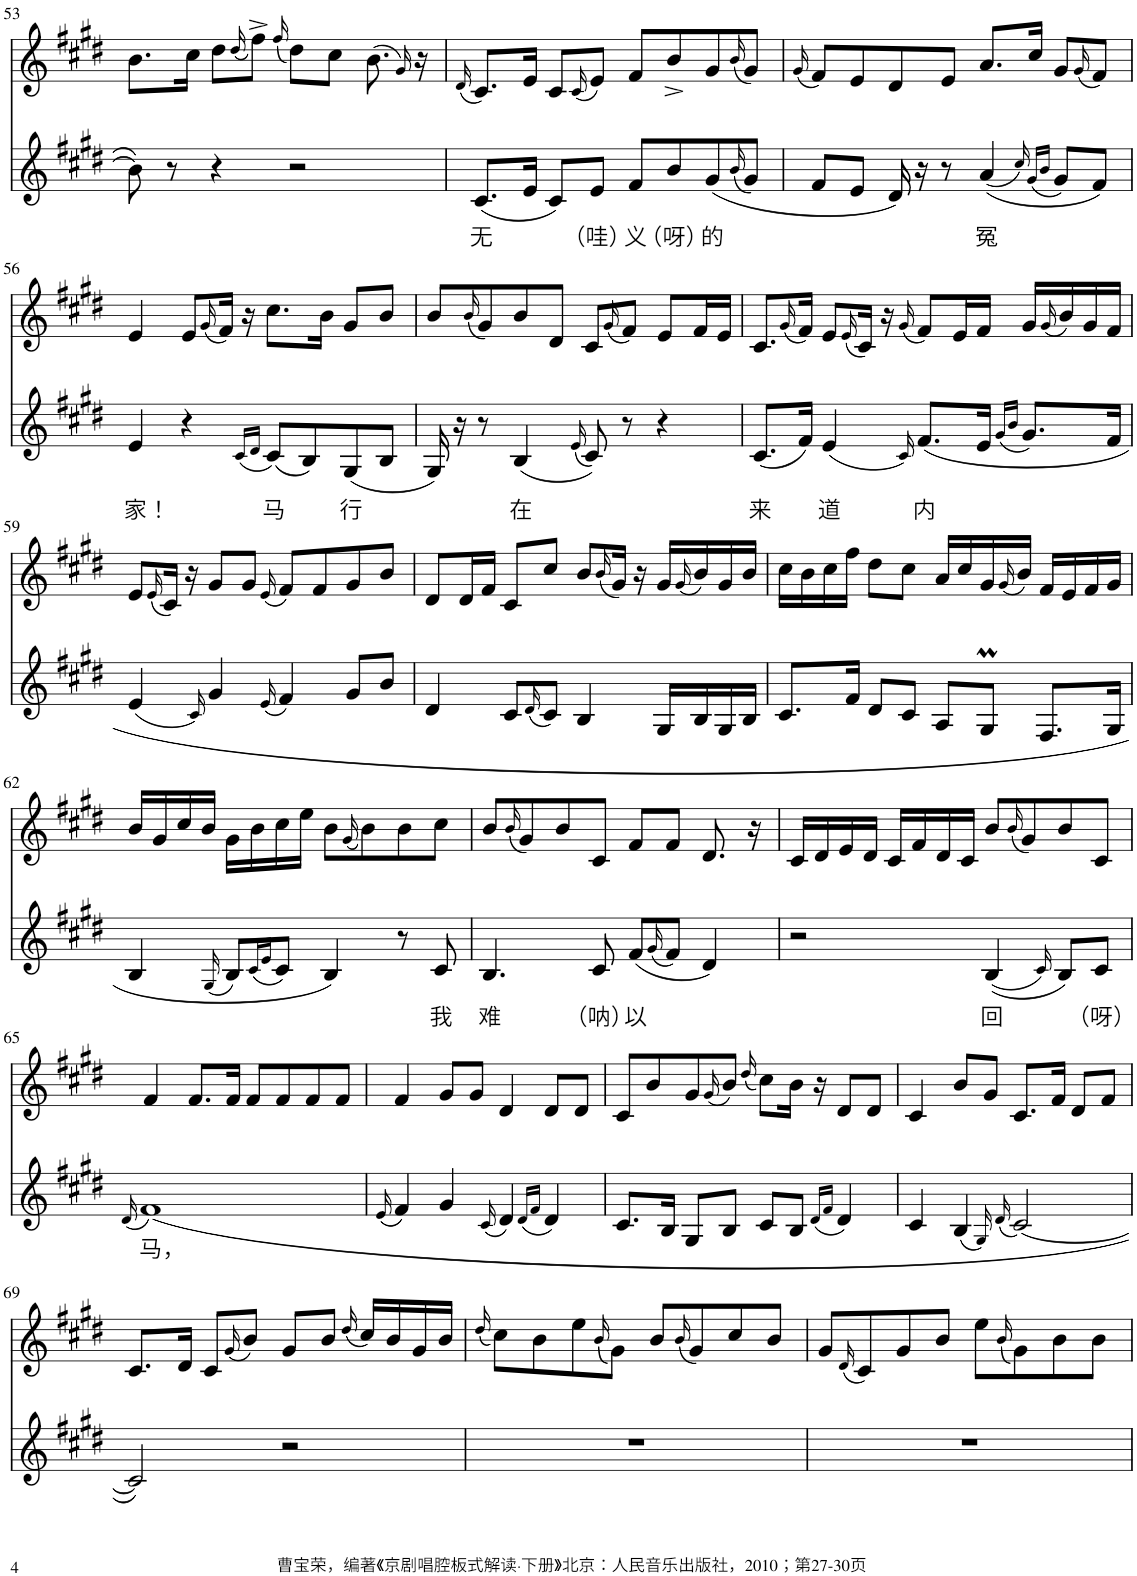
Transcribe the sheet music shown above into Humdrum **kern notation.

**kern	**text	**kern
*part2	*part2	*part1
*staff2	*staff2	*staff1
*I"Piano	*	*I"Piano
*I'Pno	*	*I'Pno
!!LO:PB:g=z
*clefG2	*	*clefG2
*k[f#c#g#d#]	*	*k[f#c#g#d#]
*M4/4	*	*M4/4
=53	=53	=53
8b\]	.	8.b\L
8r	.	.
.	.	16cc#\Jk
4r	.	8dd#\L
.	.	(16qdd#/
.	.	8ff#^\J)
.	.	(16qff#/
2r	.	8dd#\L)
.	.	8cc#\J
.	.	(8.b\
.	.	16qg#/)
.	.	16r
=54	=54	=54
.	.	(16qd#/
!	!LO:LY:b	!
(8.c#/L	无	8.c#/L)
16e/Jk	.	16e/Jk
8c#/L)	.	8c#/L
.	.	(16qc#/
!	!LO:LY:b	!
8e/J	（哇）	8e/J)
!	!LO:LY:b	!
8f#/L	义	8f#/L
!	!LO:LY:b	!
8b/	（呀）	8b^/
!	!LO:LY:b	!
(8g#/	的	8g#/
(16qb/	.	(16qb/
8g#/J)	.	8g#/J)
=55	=55	=55
.	.	(16qg#/
8f#/L	.	8f#/L)
8e/J	.	8e/
16d#/)	.	8d#/
16r	.	.
8r	.	8e/J
!	!LO:LY:b	!
((4a/	冤	8.a/L
.	.	16cc#/Jk
16qcc#/)	.	.
(16qg#/LL	.	.
16qb/JJ	.	.
8g#/L)	.	8g#/L
.	.	(16qg#/
8f#/J)	.	8f#/J)
!!LO:LB:g=z
=56	=56	=56
!	!LO:LY:b	!
4e/	家！	4e/
4r	.	8e/L
.	.	(16qg#/
.	.	16f#/Jk)
.	.	16r
(16qc#/LL	.	.
16qd#/JJ	.	.
!	!LO:LY:b	!
(8c#/L)	马	8.cc#\L
8B/)	.	.
.	.	16b\Jk
!	!LO:LY:b	!
(8G#/	行	8g#/L
8B/J	.	8b/J
=57	=57	=57
16G#/)	.	8b/L
16r	.	.
.	.	(16qb/
8r	.	8g#/)
!	!LO:LY:b	!
(4B/	在	8b/
.	.	8d#/J
(16qe/	.	.
8c#/))	.	8c#/L
.	.	(16qg#/
8r	.	8f#/J)
4r	.	8e/L
.	.	16f#/L
.	.	16e/JJ
=58	=58	=58
!	!LO:LY:b	!
(8.c#/L	来	8.c#/L
.	.	(16qg#/
16f#/Jk)	.	16f#/Jk)
!	!LO:LY:b	!
(4e/	道	8e/L
.	.	(16qe/
.	.	16c#/Jk)
.	.	16r
16qc#/)	.	(16qg#/
!	!LO:LY:b	!
(8.f#/L	内	8f#/L)
.	.	16e/L
16e/Jk	.	16f#/JJ
(16qg#/LL	.	.
16qb/JJ	.	.
8.g#/L)	.	16g#/LL
.	.	(16qg#/
.	.	16b/)
.	.	16g#/
16f#/Jk	.	16f#/JJ
!!LO:LB:g=z
=59	=59	=59
(4e/	.	8e/L
.	.	(16qe/
.	.	16c#/Jk)
.	.	16r
16qc#/)	.	.
4g#/	.	8g#/L
.	.	8g#/J
(16qe/	.	(16qe/
4f#/)	.	8f#/L)
.	.	8f#/
8g#/L	.	8g#/
8b/J	.	8b/J
=60	=60	=60
4d#/	.	8d#/L
.	.	16d#/L
.	.	16f#/JJ
8c#/L	.	8c#/L
(16qd#/	.	.
8c#/J)	.	8cc#/J
4B/	.	8b/L
.	.	(16qb/
.	.	16g#/Jk)
.	.	16r
16G#/LL	.	16g#/LL
.	.	(16qg#/
16B/	.	16b/)
16G#/	.	16g#/
16B/JJ	.	16b/JJ
=61	=61	=61
8.c#/L	.	16cc#\LL
.	.	16b\
.	.	16cc#\
16f#/Jk	.	16ff#\JJ
8d#/L	.	8dd#\L
8c#/J	.	8cc#\J
8A/L	.	16a/LL
.	.	16cc#/
8G#m/J	.	16g#/
.	.	(16qg#/
.	.	16b/JJ)
8.F#/L	.	16f#/LL
.	.	16e/
.	.	16f#/
16G#/Jk	.	16g#/JJ
!!LO:LB:g=z
=62	=62	=62
4B/	.	16b/LL
.	.	16g#/
.	.	16cc#/
.	.	16b/JJ
(16qG#/	.	.
8B/L)	.	16g#\LL
.	.	16b\
(16qc#/LL	.	.
16qe/JJ	.	.
8c#/J)	.	16cc#\
.	.	16ee\JJ
4B/)	.	8b\L
.	.	(16qg#/
.	.	8b\)
8r	.	8b\
!	!LO:LY:b	!
8c#/	我	8cc#\J
=63	=63	=63
!	!LO:LY:b	!
4.B/	难	8b/L
.	.	(16qb/
.	.	8g#/)
.	.	8b/
!	!LO:LY:b	!
8c#/	（呐）	8c#/J
!	!LO:LY:b	!
(8f#/L	以	8f#/L
(16qg#/	.	.
8f#/J)	.	8f#/J
4d#/)	.	8.d#/
.	.	16r
=64	=64	=64
2r	.	16c#/LL
.	.	16d#/
.	.	16e/
.	.	16d#/JJ
.	.	16c#/LL
.	.	16f#/
.	.	16d#/
.	.	16c#/JJ
!	!LO:LY:b	!
((4B/	回	8b/L
.	.	(16qb/
.	.	8g#/)
16qc#/)	.	.
8B/L)	.	8b/
!	!LO:LY:b	!
8c#/J	（呀）	8c#/J
!!LO:LB:g=z
=65	=65	=65
(16qd#/	.	.
!	!LO:LY:b	!
(1f#)	马，	4f#/
.	.	8.f#/L
.	.	16f#/Jk
.	.	8f#/L
.	.	8f#/
.	.	8f#/
.	.	8f#/J
=66	=66	=66
(16qe/	.	.
4f#/)	.	4f#/
4g#/	.	8g#/L
.	.	8g#/J
(16qc#/	.	.
4d#/)	.	4d#/
(16qd#/LL	.	.
16qf#/JJ	.	.
4d#/)	.	8d#/L
.	.	8d#/J
=67	=67	=67
8.c#/L	.	8c#/L
.	.	8b/
16B/Jk	.	.
8G#/L	.	8g#/
.	.	(16qg#/
8B/J	.	8b/J)
.	.	(16qdd#/
8c#/L	.	8cc#\L)
8B/J	.	16b\Jk
.	.	16r
(16qd#/LL	.	.
16qf#/JJ	.	.
4d#/)	.	8d#/L
.	.	8d#/J
=68	=68	=68
4c#/	.	4c#/
(4B/	.	8b/L
.	.	8g#/J
16qG#/)	.	.
(16qd#/	.	.
[2c#/)	.	8.c#/L
.	.	16f#/Jk
.	.	8d#/L
.	.	8f#/J
!!LO:LB:g=z
=69	=69	=69
2c#/])	.	8.c#/L
.	.	16d#/Jk
.	.	8c#/L
.	.	(16qg#/
.	.	8b/J)
2r	.	8g#/L
.	.	8b/J
.	.	(16qdd#/
.	.	16cc#/LL)
.	.	16b/
.	.	16g#/
.	.	16b/JJ
=70	=70	=70
.	.	(16qdd#/
1r	.	8cc#\L)
.	.	8b\
.	.	8ee\
.	.	(16qb/
.	.	8g#\J)
.	.	8b/L
.	.	(16qb/
.	.	8g#/)
.	.	8cc#/
.	.	8b/J
=71	=71	=71
1r	.	8g#/L
.	.	(16qd#/
.	.	8c#/)
.	.	8g#/
.	.	8b/J
.	.	8ee\L
.	.	(16qb/
.	.	8g#\)
.	.	8b\
.	.	8b\J
=	=	=
*-	*-	*-
